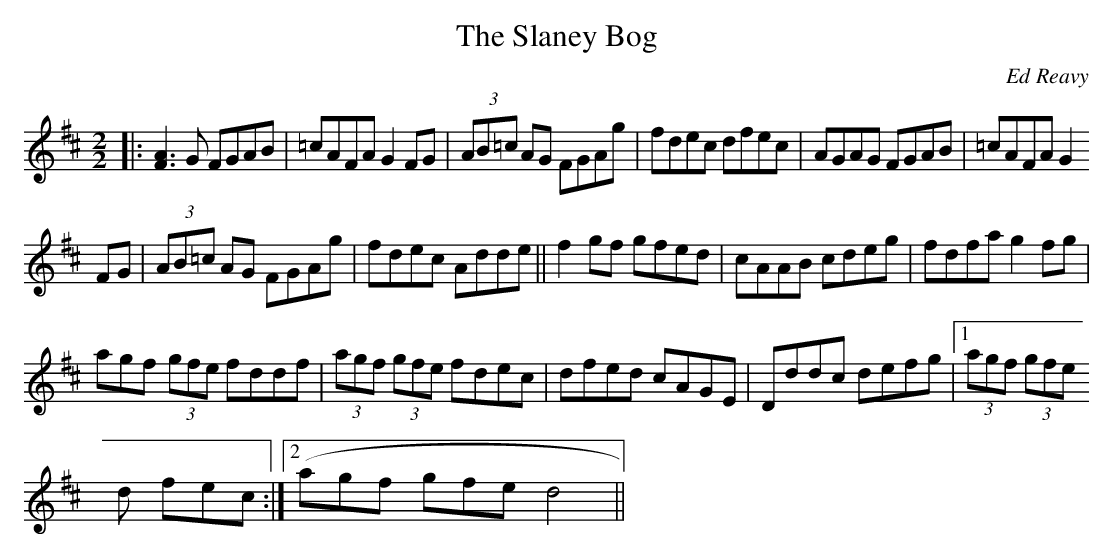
X:1
T:The Slaney Bog
M:2/2
L:1/8
C:Ed Reavy
K:D
||:[F3A3] G FGAB|=cAFA G2 FG|(3AB=c AG FGAg|fdec dfec|AGAG FGAB|=cAFA G2
 FG|(3AB=c AG FGAg|fdec Adde||f2 gf gfed|cAAB cdeg | fdfa g2 fg | (3
agf (3gfe fddf |(3agf (3gfe fdec | dfed cAGE | Dddc defg |1 (3agf (3gfe
d
fec:|2 (agf gfe d4||
